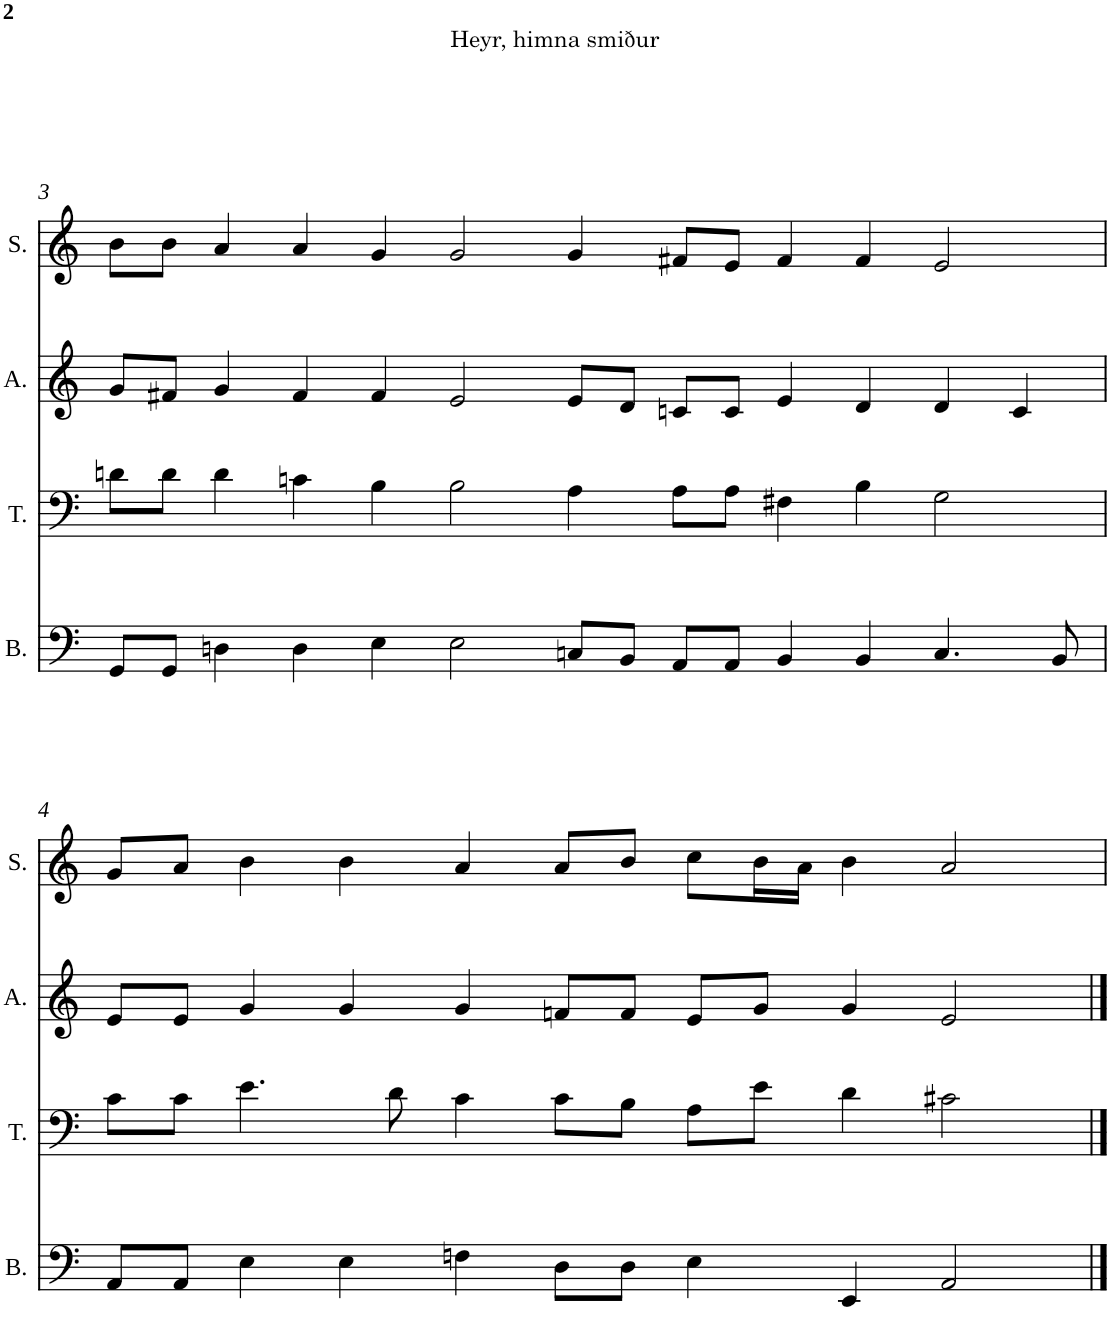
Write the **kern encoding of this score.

**kern	**kern	**kern	**kern
*part4	*part3	*part2	*part1
*staff4	*staff3	*staff2	*staff1
*I"Bass	*I"Tenor	*I"Alto	*I"Soprano
*I'B.	*I'T.	*I'A.	*I'S.
!!LO:PB:g=z
*clefF4	*clefF4	*clefG2	*clefG2
*k[]	*k[]	*k[]	*k[]
=3	=3	=3	=3
8GG/L	8dn\L	8g/L	8b\L
8GG/J	8d\J	8f#X/J	8b\J
4Dn\	4d\	4g/	4a/
4D\	4cn\	4f#/	4a/
4E\	4B\	4f#/	4g/
2E\	2B\	2e/	2g/
8Cn/L	4A\	8e/L	4g/
8BB/J	.	8d/J	.
8AA/L	8A\L	8cn/L	8f#X/L
8AA/J	8A\J	8c/J	8e/J
4BB/	4F#X\	4e/	4f#/
4BB/	4B\	4d/	4f#/
4.C/	2G\	4d/	2e/
.	.	4c/	.
8BB/	.	.	.
!!LO:LB:g=z
=4	=4	=4	=4
8AA/L	8c\L	8e/L	8g/L
8AA/J	8c\J	8e/J	8a/J
4E\	4.e\	4g/	4b\
4E\	.	4g/	4b\
.	8d\	.	.
4Fn\	4c\	4g/	4a/
8D\L	8c\L	8fn/L	8a/L
8D\J	8B\J	8f/J	8b/J
4E\	8A\L	8e/L	8cc\L
.	8e\J	8g/J	16b\L
.	.	.	16a\JJ
4EE/	4d\	4g/	4b\
2AA/	2c#X\	2e/	2a/
=	=	=	=
*-	*-	*-	*-
